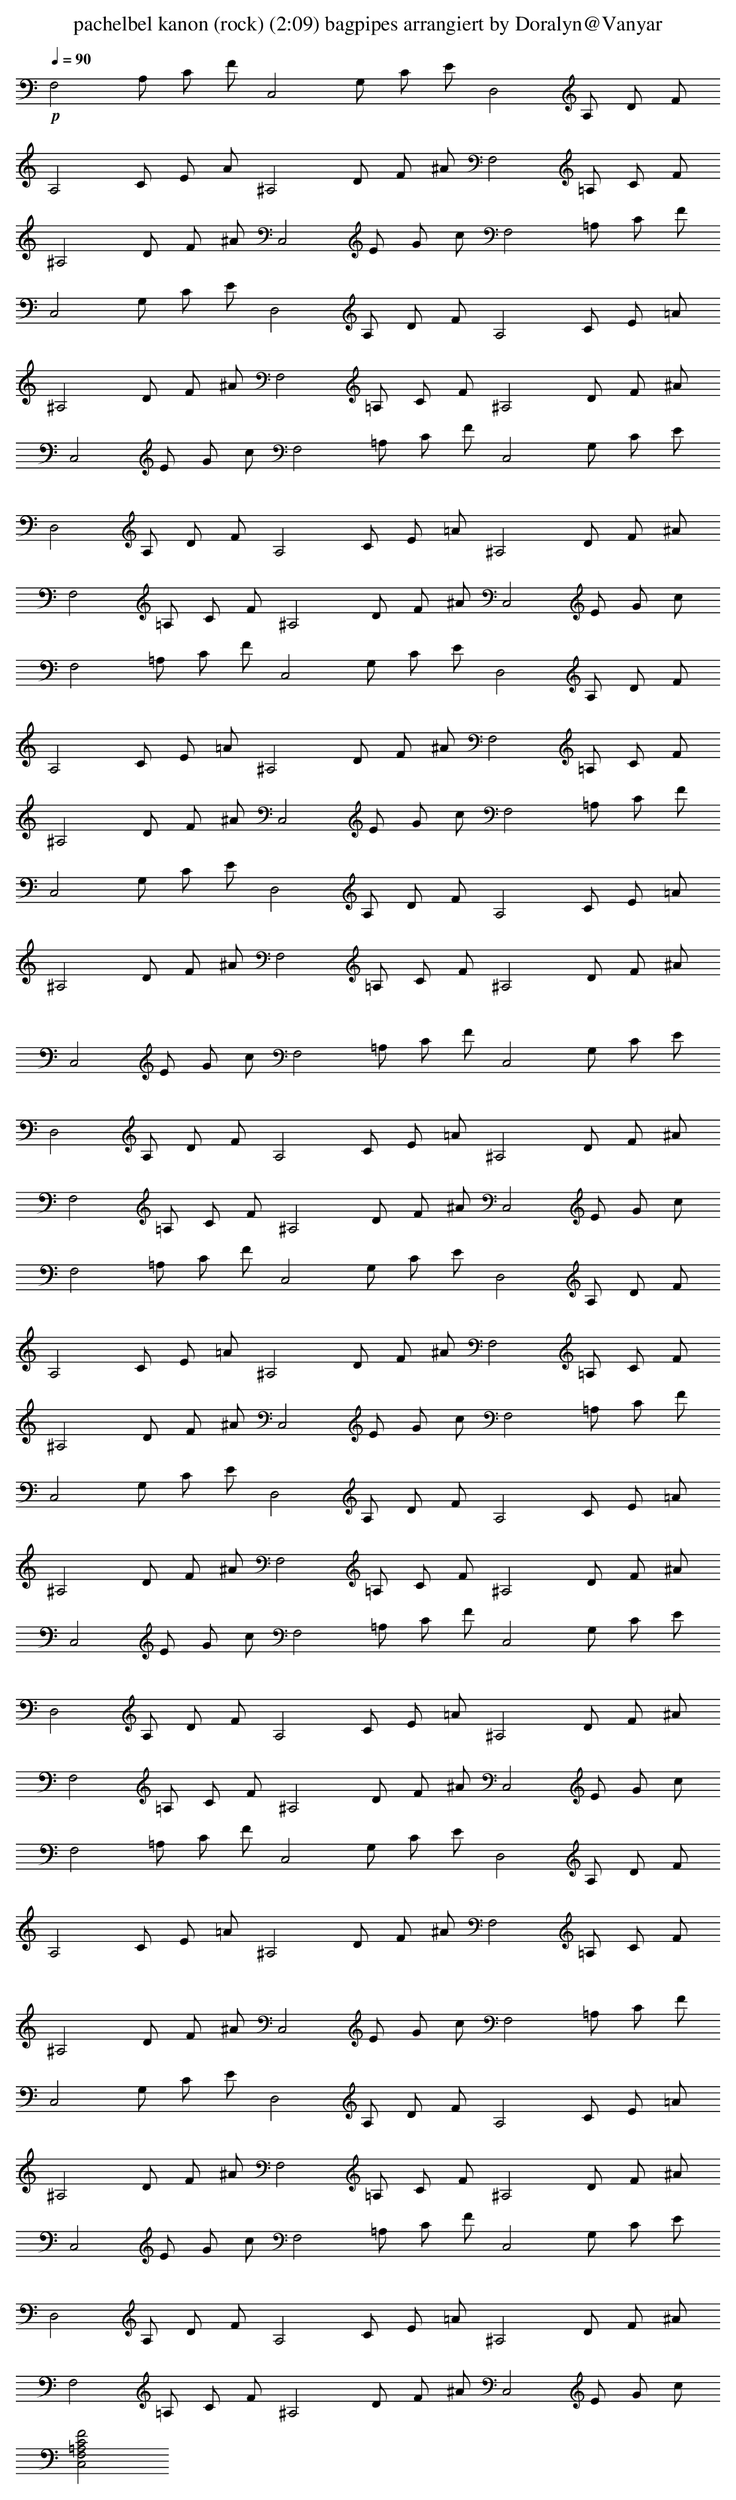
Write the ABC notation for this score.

X:1
T: pachelbel kanon (rock) (2:09) bagpipes arrangiert by Doralyn@Vanyar
L: 1/4
Q: 90
K: C
+p+
[F,2z/2] A,/2 C/2 F/2 [C,2z/2] G,/2 C/2 E/2 [D,2z/2] A,/2 D/2 F/2
[A,2z/2] C/2 E/2 A/2 [^A,2z/2] D/2 F/2 ^A/2 [F,2z/2] =A,/2 C/2 F/2
[^A,2z/2] D/2 F/2 ^A/2 [C,2z/2] E/2 G/2 c/2 [F,2z/2] =A,/2 C/2 F/2
[C,2z/2] G,/2 C/2 E/2 [D,2z/2] A,/2 D/2 F/2 [A,2z/2] C/2 E/2 =A/2
[^A,2z/2] D/2 F/2 ^A/2 [F,2z/2] =A,/2 C/2 F/2 [^A,2z/2] D/2 F/2 ^A/2
[C,2z/2] E/2 G/2 c/2 [F,2z/2] =A,/2 C/2 F/2 [C,2z/2] G,/2 C/2 E/2
[D,2z/2] A,/2 D/2 F/2 [A,2z/2] C/2 E/2 =A/2 [^A,2z/2] D/2 F/2 ^A/2
[F,2z/2] =A,/2 C/2 F/2 [^A,2z/2] D/2 F/2 ^A/2 [C,2z/2] E/2 G/2 c/2
[F,2z/2] =A,/2 C/2 F/2 [C,2z/2] G,/2 C/2 E/2 [D,2z/2] A,/2 D/2 F/2
[A,2z/2] C/2 E/2 =A/2 [^A,2z/2] D/2 F/2 ^A/2 [F,2z/2] =A,/2 C/2 F/2
[^A,2z/2] D/2 F/2 ^A/2 [C,2z/2] E/2 G/2 c/2 [F,2z/2] =A,/2 C/2 F/2
[C,2z/2] G,/2 C/2 E/2 [D,2z/2] A,/2 D/2 F/2 [A,2z/2] C/2 E/2 =A/2
[^A,2z/2] D/2 F/2 ^A/2 [F,2z/2] =A,/2 C/2 F/2 [^A,2z/2] D/2 F/2 ^A/2
[C,2z/2] E/2 G/2 c/2 [F,2z/2] =A,/2 C/2 F/2 [C,2z/2] G,/2 C/2 E/2
[D,2z/2] A,/2 D/2 F/2 [A,2z/2] C/2 E/2 =A/2 [^A,2z/2] D/2 F/2 ^A/2
[F,2z/2] =A,/2 C/2 F/2 [^A,2z/2] D/2 F/2 ^A/2 [C,2z/2] E/2 G/2 c/2
[F,2z/2] =A,/2 C/2 F/2 [C,2z/2] G,/2 C/2 E/2 [D,2z/2] A,/2 D/2 F/2
[A,2z/2] C/2 E/2 =A/2 [^A,2z/2] D/2 F/2 ^A/2 [F,2z/2] =A,/2 C/2 F/2
[^A,2z/2] D/2 F/2 ^A/2 [C,2z/2] E/2 G/2 c/2 [F,2z/2] =A,/2 C/2 F/2
[C,2z/2] G,/2 C/2 E/2 [D,2z/2] A,/2 D/2 F/2 [A,2z/2] C/2 E/2 =A/2
[^A,2z/2] D/2 F/2 ^A/2 [F,2z/2] =A,/2 C/2 F/2 [^A,2z/2] D/2 F/2 ^A/2
[C,2z/2] E/2 G/2 c/2 [F,2z/2] =A,/2 C/2 F/2 [C,2z/2] G,/2 C/2 E/2
[D,2z/2] A,/2 D/2 F/2 [A,2z/2] C/2 E/2 =A/2 [^A,2z/2] D/2 F/2 ^A/2
[F,2z/2] =A,/2 C/2 F/2 [^A,2z/2] D/2 F/2 ^A/2 [C,2z/2] E/2 G/2 c/2
[F,2z/2] =A,/2 C/2 F/2 [C,2z/2] G,/2 C/2 E/2 [D,2z/2] A,/2 D/2 F/2
[A,2z/2] C/2 E/2 =A/2 [^A,2z/2] D/2 F/2 ^A/2 [F,2z/2] =A,/2 C/2 F/2
[^A,2z/2] D/2 F/2 ^A/2 [C,2z/2] E/2 G/2 c/2 [F,2z/2] =A,/2 C/2 F/2
[C,2z/2] G,/2 C/2 E/2 [D,2z/2] A,/2 D/2 F/2 [A,2z/2] C/2 E/2 =A/2
[^A,2z/2] D/2 F/2 ^A/2 [F,2z/2] =A,/2 C/2 F/2 [^A,2z/2] D/2 F/2 ^A/2
[C,2z/2] E/2 G/2 c/2 [F,2z/2] =A,/2 C/2 F/2 [C,2z/2] G,/2 C/2 E/2
[D,2z/2] A,/2 D/2 F/2 [A,2z/2] C/2 E/2 =A/2 [^A,2z/2] D/2 F/2 ^A/2
[F,2z/2] =A,/2 C/2 F/2 [^A,2z/2] D/2 F/2 ^A/2 [C,2z/2] E/2 G/2 c/2
[F2C2=A,2F,2C,2]
